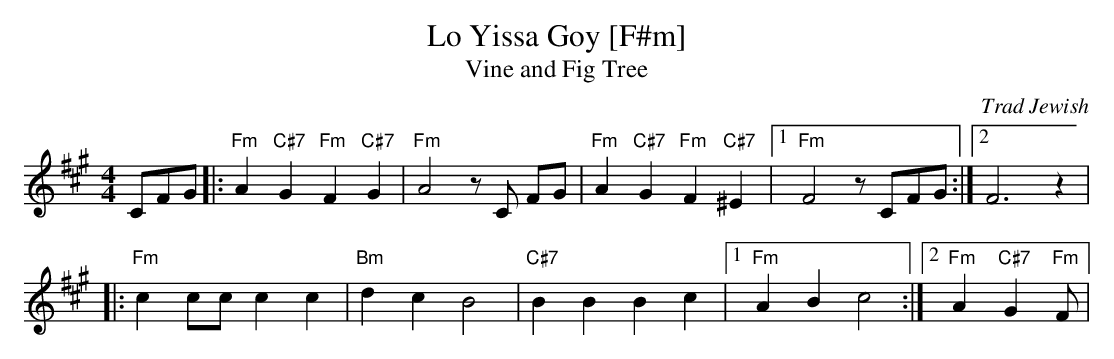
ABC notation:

X:1
T: Lo Yissa Goy [F#m]
T: Vine and Fig Tree
O: Trad Jewish
M: 4/4
L: 1/8
K: F#m
CFG |: "Fm"A2 "C#7"G2 "Fm"F2 "C#7"G2 | "Fm"A4 zC FG | "Fm"A2 "C#7"G2 "Fm"F2 "C#7"^E2 |1 "Fm"F4 z CFG :|2 F6 z2 |
|: "Fm"c2 cc c2 c2 | "Bm"d2 c2 B4 | "C#7"B2 B2 B2 c2 |1 "Fm"A2 B2 c4 :|2 "Fm"A2 "C#7"G2 "Fm"F |
